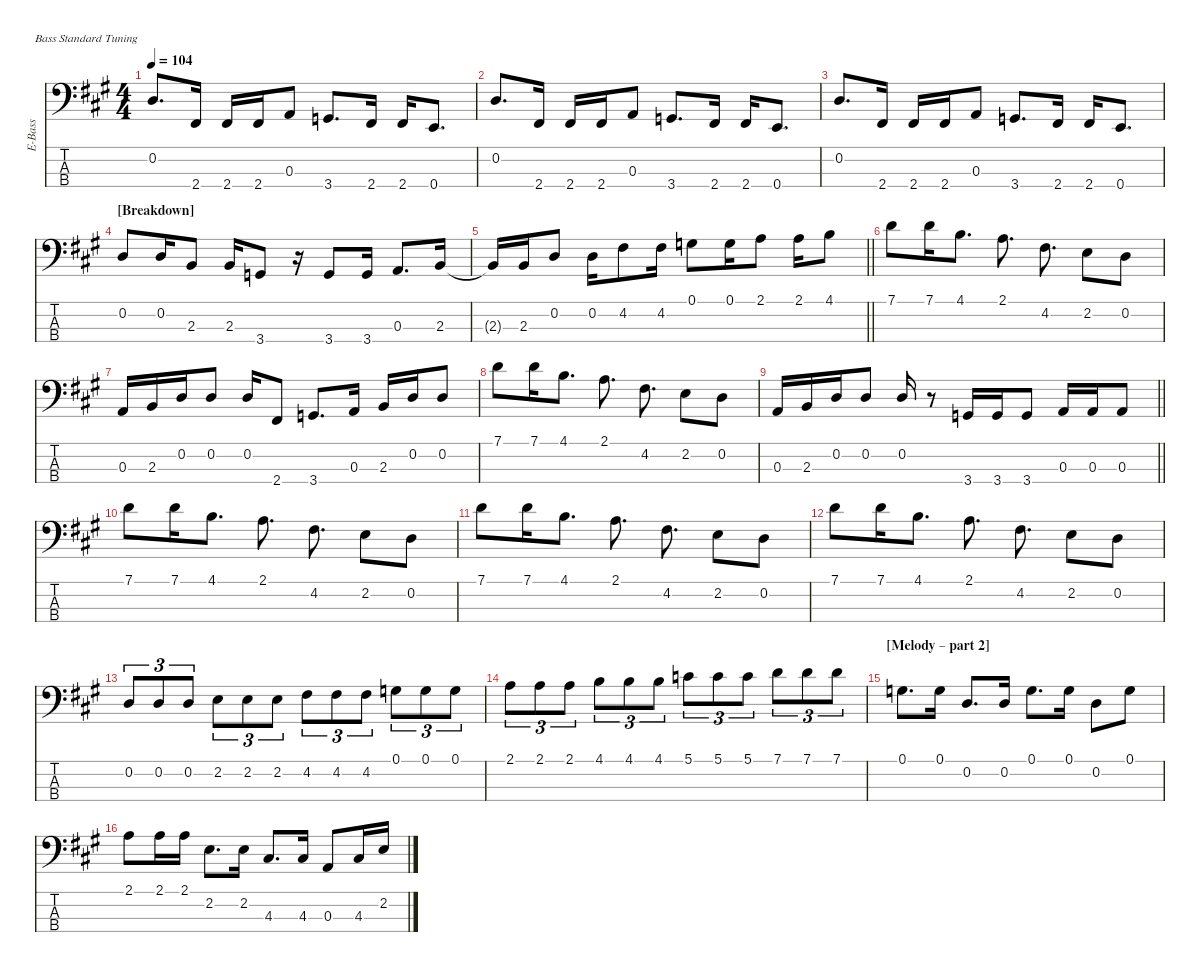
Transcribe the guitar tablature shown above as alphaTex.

\hideDynamics
\bracketExtendMode nobrackets
\otherSystemsTrackNameOrientation horizontal
\track ("Bass" "E-Bass") {defaultSystemsLayout 4 instrument electricbassfinger}
\staff {score tabs}
\tuning (G2 D2 A1 E1)
\ts (4 4)
\tempo 104
\clef f4
\ks a
0.2{acc forcenatural}.8{d dy f beam Up} 2.4{acc #}.16{beam Up} 2.4{acc #}.16{beam Up} 2.4{acc #}.16{beam Up} 0.3{acc forcenatural}.8{beam Up} 3.4{acc forcenatural}.8{d beam Up} 2.4{acc #}.16{beam Up} 2.4{acc #}.16{beam Up} 0.4{acc forcenatural}.8{d beam Up} |
0.2{acc forcenatural}.8{d beam Up} 2.4{acc #}.16{beam Up} 2.4{acc #}.16{beam Up} 2.4{acc #}.16{beam Up} 0.3{acc forcenatural}.8{beam Up} 3.4{acc forcenatural}.8{d beam Up} 2.4{acc #}.16{beam Up} 2.4{acc #}.16{beam Up} 0.4{acc forcenatural}.8{d beam Up} |
0.2{acc forcenatural}.8{d beam Up} 2.4{acc #}.16{beam Up} 2.4{acc #}.16{beam Up} 2.4{acc #}.16{beam Up} 0.3{acc forcenatural}.8{beam Up} 3.4{acc forcenatural}.8{d beam Up} 2.4{acc #}.16{beam Up} 2.4{acc #}.16{beam Up} 0.4{acc forcenatural}.8{d beam Up} |
\section ("" "[Breakdown]")
0.2{acc forcenatural}.8{beam Up} 0.2{acc forcenatural}.16{beam Up} 2.3{acc forcenatural}.8{beam Up} 2.3{acc forcenatural}.16{beam Up} 3.4{acc forcenatural}.8{beam Up} r.16{beam Up} 3.4{acc forcenatural}.8{beam Up} 3.4{acc forcenatural}.16{beam Up} 0.3{acc forcenatural}.8{d beam Up} 2.3{acc forcenatural}.16{beam Up} |
\barLineRight lightlight
2.3{t acc forcenatural}.16{beam Up} 2.3{acc forcenatural}.16{beam Up} 0.2{acc forcenatural}.8{beam Up} 0.2{acc forcenatural}.16{beam Down} 4.2{acc #}.8{beam Down} 4.2{acc #}.16{beam Down} 0.1{acc forcenatural}.8{beam Down} 0.1{acc forcenatural}.16{beam Down} 2.1{acc forcenatural}.8{beam Down} 2.1{acc forcenatural}.16{beam Down} 4.1{acc forcenatural}.8{beam Down} |
7.1{acc forcenatural}.8{beam Down} 7.1{acc forcenatural}.16{beam Down} 4.1{acc forcenatural}.8{d beam Down} 2.1{acc forcenatural}.8{d beam Down} 4.2{acc #}.8{d beam Down} 2.2{acc forcenatural}.8{beam Down} 0.2{acc forcenatural}.8{beam Down} |
0.3{acc forcenatural}.16{beam Up} 2.3{acc forcenatural}.16{beam Up} 0.2{acc forcenatural}.16{beam Up} 0.2{acc forcenatural}.8{beam Up} 0.2{acc forcenatural}.16{beam Up} 2.4{acc #}.8{beam Up} 3.4{acc forcenatural}.8{d beam Up} 0.3{acc forcenatural}.16{beam Up} 2.3{acc forcenatural}.16{beam Up} 0.2{acc forcenatural}.16{beam Up} 0.2{acc forcenatural}.8{beam Up} |
7.1{acc forcenatural}.8{beam Down} 7.1{acc forcenatural}.16{beam Down} 4.1{acc forcenatural}.8{d beam Down} 2.1{acc forcenatural}.8{d beam Down} 4.2{acc #}.8{d beam Down} 2.2{acc forcenatural}.8{beam Down} 0.2{acc forcenatural}.8{beam Down} |
\barLineRight lightlight
0.3{acc forcenatural}.16{beam Up} 2.3{acc forcenatural}.16{beam Up} 0.2{acc forcenatural}.16{beam Up} 0.2{acc forcenatural}.8{beam Up} 0.2{acc forcenatural}.16{beam Up} r.8{beam Up} 3.4{acc forcenatural}.16{beam Up} 3.4{acc forcenatural}.16{beam Up} 3.4{acc forcenatural}.8{beam Up} 0.3{acc forcenatural}.16{beam Up} 0.3{acc forcenatural}.16{beam Up} 0.3{acc forcenatural}.8{beam Up} |
7.1{acc forcenatural}.8{beam Down} 7.1{acc forcenatural}.16{beam Down} 4.1{acc forcenatural}.8{d beam Down} 2.1{acc forcenatural}.8{d beam Down} 4.2{acc #}.8{d beam Down} 2.2{acc forcenatural}.8{beam Down} 0.2{acc forcenatural}.8{beam Down} |
7.1{acc forcenatural}.8{beam Down} 7.1{acc forcenatural}.16{beam Down} 4.1{acc forcenatural}.8{d beam Down} 2.1{acc forcenatural}.8{d beam Down} 4.2{acc #}.8{d beam Down} 2.2{acc forcenatural}.8{beam Down} 0.2{acc forcenatural}.8{beam Down} |
7.1{acc forcenatural}.8{beam Down} 7.1{acc forcenatural}.16{beam Down} 4.1{acc forcenatural}.8{d beam Down} 2.1{acc forcenatural}.8{d beam Down} 4.2{acc #}.8{d beam Down} 2.2{acc forcenatural}.8{beam Down} 0.2{acc forcenatural}.8{beam Down} |
0.2{acc forcenatural}.8{tu (3 2) beam Up} 0.2{acc forcenatural}.8{tu (3 2) beam Up} 0.2{acc forcenatural}.8{tu (3 2) beam Up} 2.2{acc forcenatural}.8{tu (3 2) beam Down} 2.2{acc forcenatural}.8{tu (3 2) beam Down} 2.2{acc forcenatural}.8{tu (3 2) beam Down} 4.2{acc #}.8{tu (3 2) beam Down} 4.2{acc #}.8{tu (3 2) beam Down} 4.2{acc #}.8{tu (3 2) beam Down} 0.1{acc forcenatural}.8{tu (3 2) beam Down} 0.1{acc forcenatural}.8{tu (3 2) beam Down} 0.1{acc forcenatural}.8{tu (3 2) beam Down} |
2.1{acc forcenatural}.8{tu (3 2) beam Down} 2.1{acc forcenatural}.8{tu (3 2) beam Down} 2.1{acc forcenatural}.8{tu (3 2) beam Down} 4.1{acc forcenatural}.8{tu (3 2) beam Down} 4.1{acc forcenatural}.8{tu (3 2) beam Down} 4.1{acc forcenatural}.8{tu (3 2) beam Down} 5.1{acc forcenatural}.8{tu (3 2) beam Down} 5.1{acc forcenatural}.8{tu (3 2) beam Down} 5.1{acc forcenatural}.8{tu (3 2) beam Down} 7.1{acc forcenatural}.8{tu (3 2) beam Down} 7.1{acc forcenatural}.8{tu (3 2) beam Down} 7.1{acc forcenatural}.8{tu (3 2) beam Down} |
\section ("" "[Melody – part 2] ")
0.1{acc forcenatural}.8{d beam Down} 0.1{acc forcenatural}.16{beam Down} 0.2{acc forcenatural}.8{d beam Up} 0.2{acc forcenatural}.16{beam Up} 0.1{acc forcenatural}.8{d beam Down} 0.1{acc forcenatural}.16{beam Down} 0.2{acc forcenatural}.8{beam Down} 0.1{acc forcenatural}.8{beam Down} |
2.1{acc forcenatural}.8{beam Down} 2.1{acc forcenatural}.16{beam Down} 2.1{acc forcenatural}.16{beam Down} 2.2{acc forcenatural}.8{d beam Down} 2.2{acc forcenatural}.16{beam Down} 4.3{acc #}.8{d beam Up} 4.3{acc #}.16{beam Up} 0.3{acc forcenatural}.8{beam Up} 4.3{acc #}.16{beam Up} 2.2{acc forcenatural}.16{beam Up}
